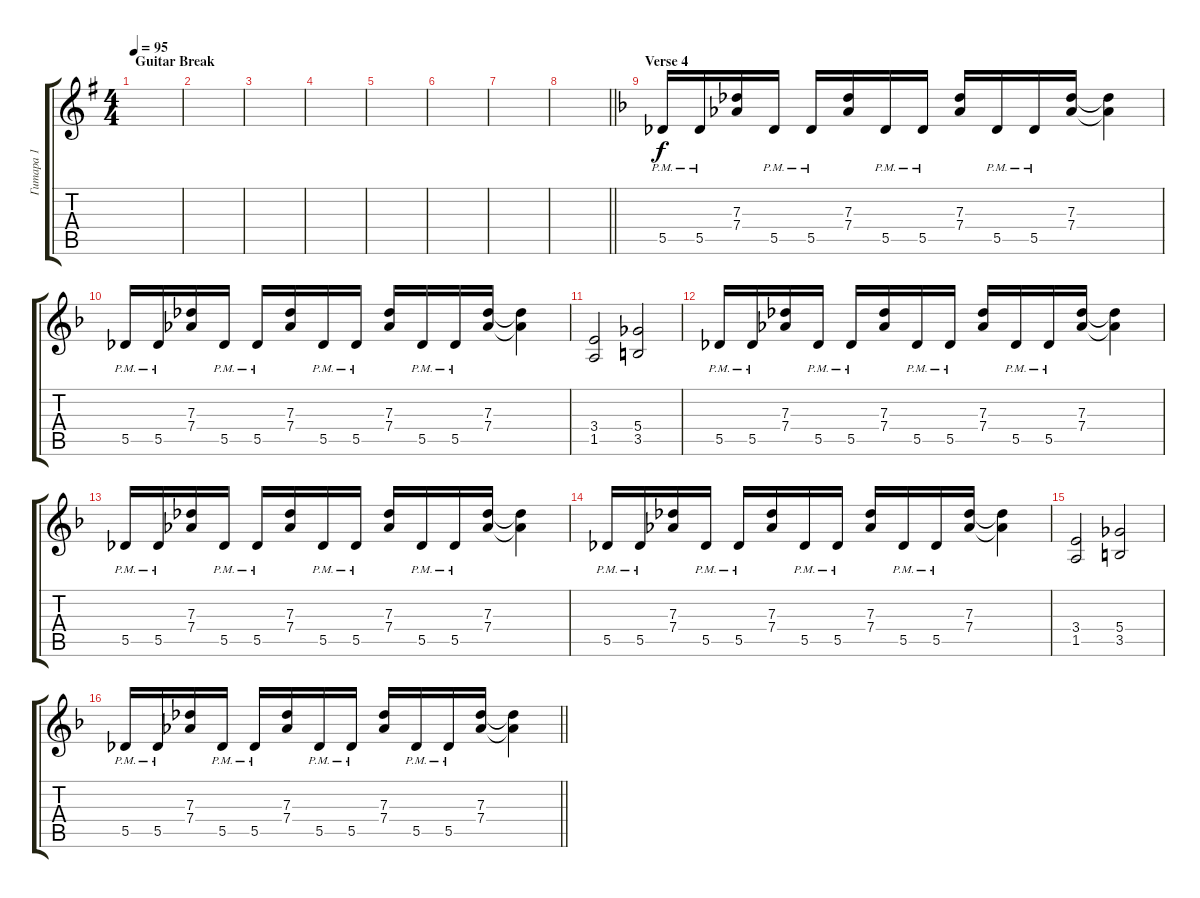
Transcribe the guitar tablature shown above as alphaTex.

\track ("Гитара 1" "Гитара 1") {instrument distortionguitar}
\staff {score tabs}
\tuning (Eb4 Bb3 Gb3 Db3 Ab2 Eb2) {hide}
\ts (4 4)
\section ("" "Guitar Break")
\tempo 95
\clef g2
\ks eminor
|
|
|
|
|
|
|
\barLineRight lightlight
|
\section ("" "Verse 4")
\ks dminor
5.5{pm}.16{volume 8 instrument distortionguitar} 5.5{pm}.16 (7.3 7.4).16 5.5{pm}.16 5.5{pm}.16 (7.3 7.4).16 5.5{pm}.16 5.5{pm}.16 (7.3 7.4).16 5.5{pm}.16 5.5{pm}.16 (7.3 7.4).16 (7.3{t} 7.4{t}).4 |
5.5{pm}.16 5.5{pm}.16 (7.3 7.4).16 5.5{pm}.16 5.5{pm}.16 (7.3 7.4).16 5.5{pm}.16 5.5{pm}.16 (7.3 7.4).16 5.5{pm}.16 5.5{pm}.16 (7.3 7.4).16 (7.3{t} 7.4{t}).4 |
(3.4 1.5).2 (5.4 3.5).2 |
5.5{pm}.16 5.5{pm}.16 (7.3 7.4).16 5.5{pm}.16 5.5{pm}.16 (7.3 7.4).16 5.5{pm}.16 5.5{pm}.16 (7.3 7.4).16 5.5{pm}.16 5.5{pm}.16 (7.3 7.4).16 (7.3{t} 7.4{t}).4 |
5.5{pm}.16 5.5{pm}.16 (7.3 7.4).16 5.5{pm}.16 5.5{pm}.16 (7.3 7.4).16 5.5{pm}.16 5.5{pm}.16 (7.3 7.4).16 5.5{pm}.16 5.5{pm}.16 (7.3 7.4).16 (7.3{t} 7.4{t}).4 |
5.5{pm}.16 5.5{pm}.16 (7.3 7.4).16 5.5{pm}.16 5.5{pm}.16 (7.3 7.4).16 5.5{pm}.16 5.5{pm}.16 (7.3 7.4).16 5.5{pm}.16 5.5{pm}.16 (7.3 7.4).16 (7.3{t} 7.4{t}).4 |
(3.4 1.5).2 (5.4 3.5).2 |
\barLineRight lightlight
5.5{pm}.16 5.5{pm}.16 (7.3 7.4).16 5.5{pm}.16 5.5{pm}.16 (7.3 7.4).16 5.5{pm}.16 5.5{pm}.16 (7.3 7.4).16 5.5{pm}.16 5.5{pm}.16 (7.3 7.4).16 (7.3{t} 7.4{t}).4
